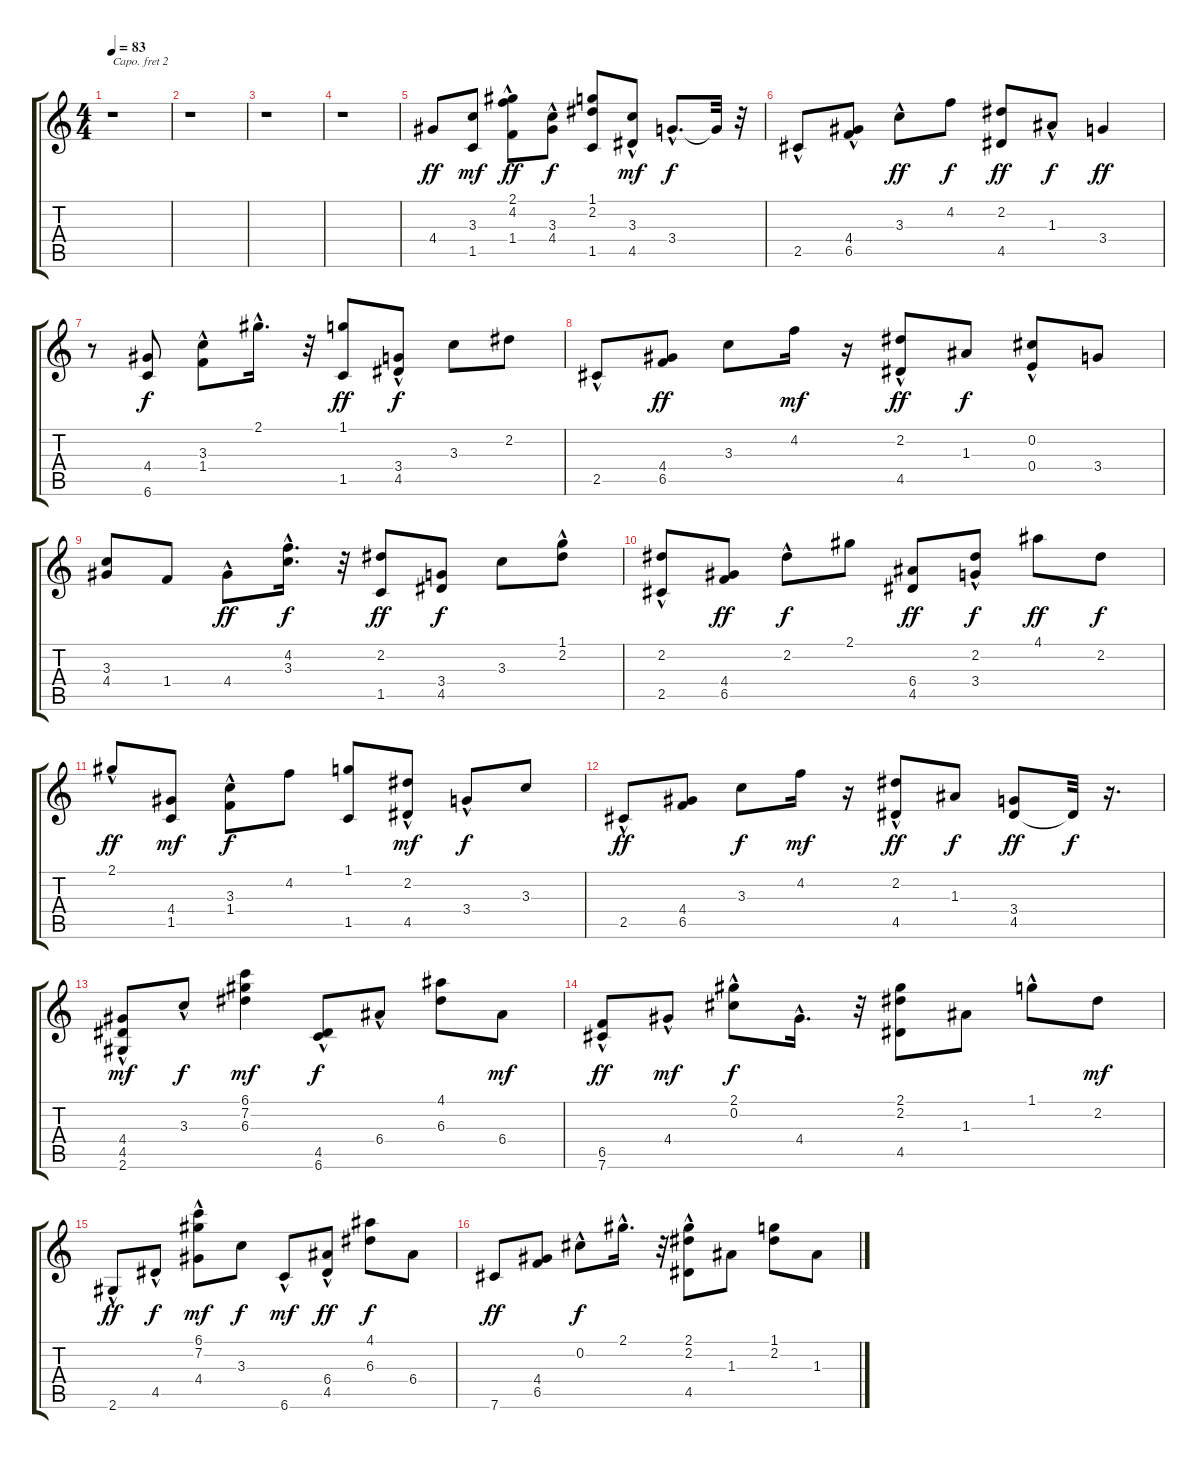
\track "" {instrument overdrivenguitar}
\staff {score tabs}
\capo 2
\tuning (E4 B3 G3 D3 A2 E2) {hide}
\ts (4 4)
\tempo 83
\clef g2
\ks c
r.1{dy ff} |
r.1 |
r.1 |
r.1 |
4.4.8 (3.3 1.5).8{dy mf} (2.1 4.2 1.4{hac}).8{dy ff} (3.3 4.4{hac}).8{dy f} (1.1 2.2 1.5).8 (3.3{hac} 4.5).8{dy mf} 3.4{hac}.8{d dy f} 3.4{t}.32 r.32 |
2.5{hac}.8 (4.4 6.5{hac}).8 3.3{hac}.8{dy ff} 4.2.8{dy f} (2.2 4.5).8{dy ff} 1.3{hac}.8{dy f} 3.4.4{dy ff} |
r.8 (4.4 6.6).8{dy f} (3.3{hac} 1.4{hac}).8 2.1{hac}.16{d} r.32 (1.1 1.5).8{dy ff} (3.4{hac} 4.5).8{dy f} 3.3.8 2.2.8 |
2.5{hac}.8 (4.4 6.5).8{dy ff} 3.3.8 4.2.16{dy mf} r.16 (2.2{hac} 4.5{hac}).8{dy ff} 1.3.8{dy f} (0.2{hac} 0.4).8 3.4.8 |
(3.3 4.4).8 1.4.8 4.4{hac}.8{dy ff} (4.2{hac} 3.3).16{d dy f} r.32 (2.2 1.5).8{dy ff} (3.4 4.5).8{dy f} 3.3.8 (1.1 2.2{hac}).8 |
(2.2 2.5{hac}).8 (4.4 6.5).8{dy ff} 2.2{hac}.8{dy f} 2.1.8 (6.4 4.5).8{dy ff} (2.2 3.4{hac}).8{dy f} 4.1.8{dy ff} 2.2.8{dy f} |
2.1{hac}.8{dy ff} (4.4 1.5).8{dy mf} (3.3 1.4{hac}).8{dy f} 4.2.8 (1.1 1.5).8 (2.2 4.5{hac}).8{dy mf} 3.4{hac}.8{dy f} 3.3.8 |
2.5{hac}.8{dy ff} (4.4 6.5).8 3.3.8{dy f} 4.2.16{dy mf} r.16 (2.2{hac} 4.5{hac}).8{dy ff} 1.3.8{dy f} (3.4 4.5).8{dy ff} 4.5{t}.32{dy f} r.16{d} |
(4.4{hac} 4.5{hac} 2.6{hac}).8{dy mf} 3.3{hac}.8{dy f} (6.1 7.2 6.3).4{dy mf} (4.5{hac} 6.6{hac}).8{dy f} 6.4{hac}.8 (4.1 6.3).8 6.4.8{dy mf} |
(6.5{hac} 7.6{hac}).8{dy ff} 4.4{hac}.8{dy mf} (2.1{hac} 0.2{hac}).8{dy f} 4.4{hac}.16{d} r.32 (2.1 2.2 4.5).8 1.3.8 1.1{hac}.8 2.2.8{dy mf} |
2.6{hac}.8{dy ff} 4.5{hac}.8{dy f} (6.1 7.2 4.4{hac}).8{dy mf} 3.3.8{dy f} 6.6{hac}.8{dy mf} (6.4{hac} 4.5{hac}).8{dy ff} (4.1 6.3).8{dy f} 6.4.8 |
7.6.8{dy ff} (4.4 6.5).8 0.2{hac}.8{dy f} 2.1{hac}.16{d} r.32 (2.1 2.2 4.5{hac}).8 1.3.8 (1.1 2.2).8 1.3.8
